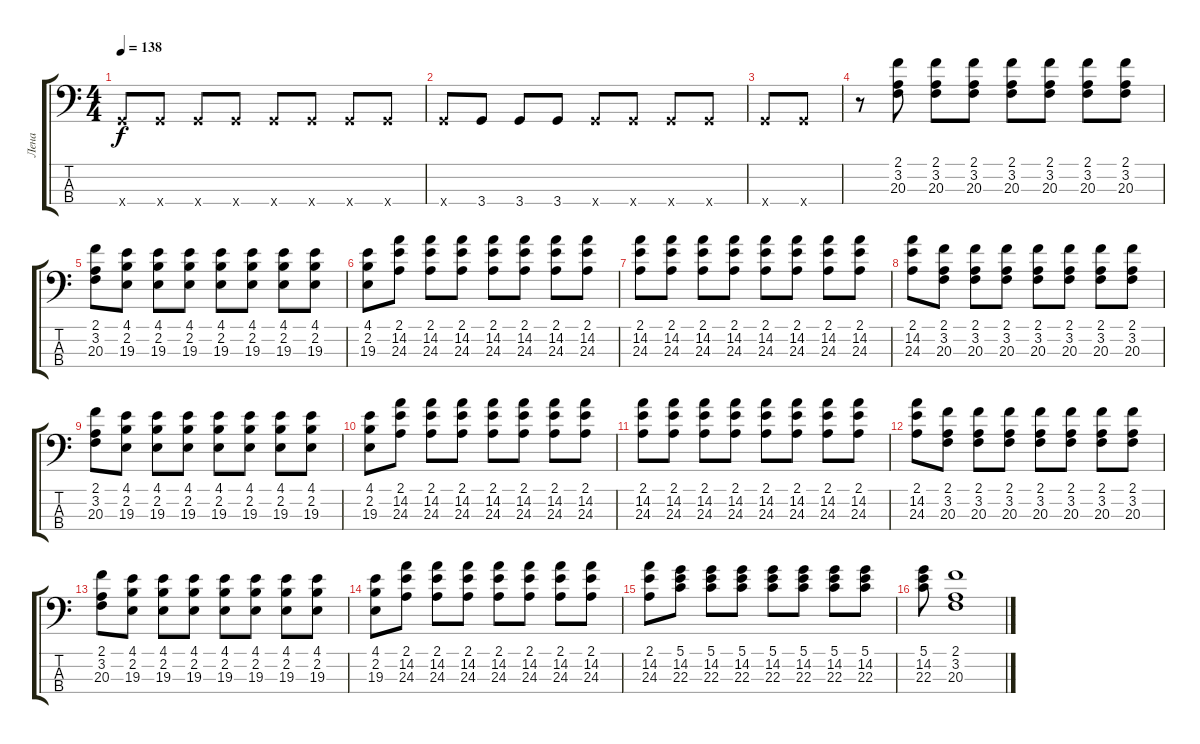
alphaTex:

\track ("Лена" "Лена") {instrument electricbassfinger}
\staff {score tabs}
\tuning (G2 D2 A1 E1) {hide}
\ts (4 4)
\tempo 138
\clef f4
\ks c
3.4{x}.8{dy f} 3.4{x}.8 3.4{x}.8 3.4{x}.8 3.4{x}.8 3.4{x}.8 3.4{x}.8 3.4{x}.8 |
3.4{x}.8 3.4.8 3.4.8 3.4.8 3.4{x}.8 3.4{x}.8 3.4{x}.8 3.4{x}.8 |
3.4{x}.8 3.4{x}.8 |
r.8 (2.1 3.2 20.3).8 (2.1 3.2 20.3).8 (2.1 3.2 20.3).8 (2.1 3.2 20.3).8 (2.1 3.2 20.3).8 (2.1 3.2 20.3).8 (2.1 3.2 20.3).8 |
(2.1 3.2 20.3).8 (4.1 2.2 19.3).8 (4.1 2.2 19.3).8 (4.1 2.2 19.3).8 (4.1 2.2 19.3).8 (4.1 2.2 19.3).8 (4.1 2.2 19.3).8 (4.1 2.2 19.3).8 |
(4.1 2.2 19.3).8 (2.1 14.2 24.3).8 (2.1 14.2 24.3).8 (2.1 14.2 24.3).8 (2.1 14.2 24.3).8 (2.1 14.2 24.3).8 (2.1 14.2 24.3).8 (2.1 14.2 24.3).8 |
(2.1 14.2 24.3).8 (2.1 14.2 24.3).8 (2.1 14.2 24.3).8 (2.1 14.2 24.3).8 (2.1 14.2 24.3).8 (2.1 14.2 24.3).8 (2.1 14.2 24.3).8 (2.1 14.2 24.3).8 |
(2.1 14.2 24.3).8 (2.1 3.2 20.3).8 (2.1 3.2 20.3).8 (2.1 3.2 20.3).8 (2.1 3.2 20.3).8 (2.1 3.2 20.3).8 (2.1 3.2 20.3).8 (2.1 3.2 20.3).8 |
(2.1 3.2 20.3).8 (4.1 2.2 19.3).8 (4.1 2.2 19.3).8 (4.1 2.2 19.3).8 (4.1 2.2 19.3).8 (4.1 2.2 19.3).8 (4.1 2.2 19.3).8 (4.1 2.2 19.3).8 |
(4.1 2.2 19.3).8 (2.1 14.2 24.3).8 (2.1 14.2 24.3).8 (2.1 14.2 24.3).8 (2.1 14.2 24.3).8 (2.1 14.2 24.3).8 (2.1 14.2 24.3).8 (2.1 14.2 24.3).8 |
(2.1 14.2 24.3).8 (2.1 14.2 24.3).8 (2.1 14.2 24.3).8 (2.1 14.2 24.3).8 (2.1 14.2 24.3).8 (2.1 14.2 24.3).8 (2.1 14.2 24.3).8 (2.1 14.2 24.3).8 |
(2.1 14.2 24.3).8 (2.1 3.2 20.3).8 (2.1 3.2 20.3).8 (2.1 3.2 20.3).8 (2.1 3.2 20.3).8 (2.1 3.2 20.3).8 (2.1 3.2 20.3).8 (2.1 3.2 20.3).8 |
(2.1 3.2 20.3).8 (4.1 2.2 19.3).8 (4.1 2.2 19.3).8 (4.1 2.2 19.3).8 (4.1 2.2 19.3).8 (4.1 2.2 19.3).8 (4.1 2.2 19.3).8 (4.1 2.2 19.3).8 |
(4.1 2.2 19.3).8 (2.1 14.2 24.3).8 (2.1 14.2 24.3).8 (2.1 14.2 24.3).8 (2.1 14.2 24.3).8 (2.1 14.2 24.3).8 (2.1 14.2 24.3).8 (2.1 14.2 24.3).8 |
(2.1 14.2 24.3).8 (5.1 14.2 22.3).8 (5.1 14.2 22.3).8 (5.1 14.2 22.3).8 (5.1 14.2 22.3).8 (5.1 14.2 22.3).8 (5.1 14.2 22.3).8 (5.1 14.2 22.3).8 |
(5.1 14.2 22.3).8 (2.1 3.2 20.3).1
